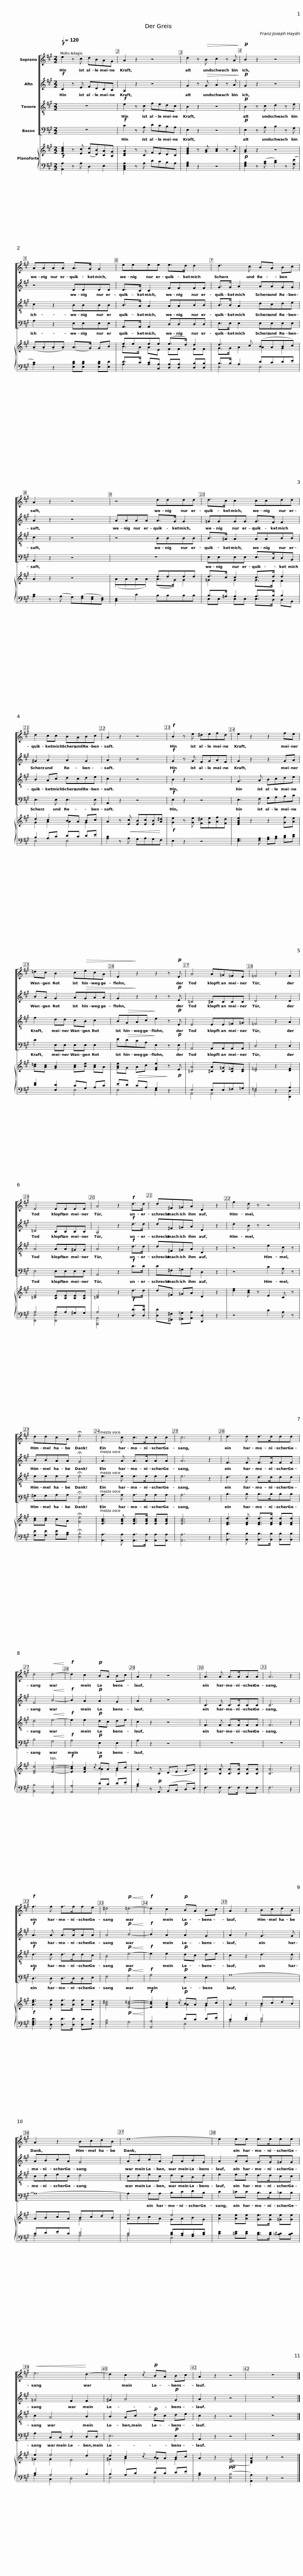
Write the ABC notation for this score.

X:1
%%score [ 1 2 3 4 ] { ( 5 7 ) | ( 6 8 ) }
L:1/8
Q:1/4=120
M:2/2
I:linebreak $
K:A
V:1 treble
V:2 treble
V:3 treble-8
V:4 bass
V:5 treble
V:7 treble
V:6 bass
V:8 bass
V:1
!f! e2 z c dBAG | A2 z2 z4 | d2 z!>(! B c2 z A!>)! |!p! B2 z2 z4 |$ AAAA A>G G2 | %5
 eeee e>d d2 | d3 c BA Bc |$ A2 z2 z4 | z4 dddd | d>c c2 ccdd |$ %10
 d2 cc BABc | A2 z2 z4 |!f! B2 z e ^defd | e2 z2 z2 fe |$ =dc B2 c!>(!ecA | %15
 E2!>)! z2 z2 z!p! E | A4 A=G=FE | =F4 z2 F2 |$ E4 EEEE | A4 z2!f! d>d | %20
 d^F=GA D2 z2 | f2 d z z4 | ddcA !fermata!e4 |$ c3 c c>ccc | c6 z2 | %25
 d3 d d>ddd | d4!<(! d4-!<)! |!f! d2 c2!p! BA Bc |$ A2 z2 z4 | A3 A A>AAA | %30
 A6 z2 |!f! f3 f f>ffe | ^d4!p!!<(! =d4-!<)! |$!f! d2 c2!p! BA Bc | A2 z2 BcdB | %35
 A2 z2 BcdB | e8- |$ e2 ee e>eee |!<(! e6!<)! d2- | d2 c2!p!{/c} BA Bc | %40
 A2 z2 z4 | z8 |] %42
V:2
!f! C2 z E FDCB, | A,2 z2 z4 | G2 z!>(! G A2 z A!>)! |!p! G2 z2 z4 |$ z4 DDDD | %5
 D>C C2 FFFF | G>G A2 AAGG |$ A2 z2 z4 | AAAA A>G G2 | =GGGG G>F F2 |$ %10
 ^G2 A2 A2 G2 | A2 z2 z4 |!f! G2 z G FGAF | G2 z2 z2 GA |$ BA G2 A!>(!GAA | %15
 G2!>)! z2 z2 z!p! E | =C4 ^CCCC | D4 z2 D2 |$ =C4 B,B,B,B, | A,4 z2!f! d>d | %20
 d^F=GA D2 z2 | d2 B z z4 | BBAA !fermata!G4 |$ A3 A A>AAA | A6 z2 | %25
 F3 F F>FFF | F4!<(! B4-!<)! |!f! B2 A2!p! A2 G2 |$ A2 z2 z4 | C3 C C>CCC | %30
 C6 z2 |!f! A3 A A>AAA | A4!p!!<(! B4-!<)! |$!f! B2 A2!p! A2 G2 | A2 z2 G3 G | %35
 ABcA G4 | ABcA GABG |$ A2 AA G>G=GG | =G4 F2 F2 | ^G2 A4!p! G2 | %40
 A2 z2 z4 | z8 |] %42
V:3
 z8 |!f! e2 z c fedc | B2 z2 z4 |!p! B2 z c d2 z e |$ c2 z2 BBBB | %5
 B>A A2 AABB | B>B A2 dcde |$ c2 z2 z4 | z4 BBBB | B>^A A2 AABB |$ %10
 B2 Ac dcde | c2 z2 z4 |!f! B2 z2 z4 | G3 A Bcde |$ f2 dd cB c2 | %15
 B!>(!GAc!>)! e2 z!p! E | E4 EE=F=G | =F4 z2 A2 |$ A4 AA^GG | A4 z2!f! d>d | %20
 d^F=GA D2 z2 | z4 e2 c z | eeee !fermata!e4 |$ e3 e e>eee | e6 z2 | %25
 d3 d d>ddd | d4!<(! e4-!<)! |!f! e2 e2!p! dc de |$ c2 z2 z4 | F3 F F>FFF | %30
 F6 z2 |!f! d3 d d>ddc | B4!p!!<(! e4-!<)! |$!f! e2 e2!p! dc de | c2 z2 d3 d | %35
 cdec d4 | cdec dcBd |$ e2 ee d>dcc | c2 A4 B2 | B2 Ac!p! dc de | %40
 c2 z2 z4 | z8 |] %42
V:4
 z8 |!f! C2 z A, DCB,A, | E,2 z2 z4 |!p! E,2 z A, B,2 z G, |$ A,2 z2 E,E,E,E, | %5
 A,,>A,, A,,2 D,D,D,D, | E,>E, E,2 E,E,E,E, |$ A,,2 z2 z4 | z8 | E,E,E,E, E,->D,D,B,, |$ %10
 E,3 E, E,3 E, | A,,2 z2 z4 |!f! E,2 z2 z4 | E,3 F, G,A,B,C |$ D2 E,E, E,E, E,2 | %15
 E!>(!DCA,!>)! E,2 z!p! E, | A,,4 A,,A,,A,,A,, | D,4 z2 D,2 |$ E,4 E,E,E,E, | A,,4 z2!f! D>D | %20
 D^F,=G,A, D,2 z2 | z4 C2 A, z | ^G,G,A,A, !fermata!E,4 |$ A,3 A, A,>A,A,A, | A,6 z2 | %25
 B,3 B, B,>B,B,B, | B,4!<(! G,4!<)! |!f! A,4!p! E,2 E,2 |$ A,2 z2 z4 | z8 | %30
 z8 |!f! D,3 D, D,>D,D,E, | F,4!p!!<(! G,4!<)! |$!f! A,4!p! E,2 E,2 | A,8- | %35
 A,8- | A,2 A,A, B,CDB, |$ C2 =CC B,>B,_B,B, | A,2 C,C, D,2 D,D, | E,6!p! E,2 | %40
 A,,2 z2 z4 | z8 |] %42
V:5
!f! [EAce]2 z [Ec] ([Fd][DB])[C-A][B,G] | [CEA]2 z C F-ED-C | [EGBd]2 z [GB] [Ac]2 z A |!p! [GB]2 z2 z4 |$ (.A.A.A.A) (A>G) GB | %5
 eeee (e>d) d2 | d3 c (BABc) |$ A2 z2 z4 | x4 dddd | d>c c2 c>d d2 |$ %10
 d2- c2 BA Bc | A2 z!<(! [Ec] [EB][Ec][EB]!<)![A^d] |!f! [Ge]2 z [Ge] [F^d][Ge][Af][Fd] | [EGBe]2 z2 z2 [Gf][Ae] |$ [B=d][Ac] [GB]2 [Ac][Be] [Ac]A | %15
 [GBe]G-!>(! Ac [EGe]2!>)! z!p! E | [=CA]4 [^CA][C=G][C=F][CE] | [D=F]4 z2 [DF]2 |$ [=CE]4 [B,E][B,E][B,E][B,E] | [=CE]4 z2!f! d>d | %20
 d^F =GA D2 z2 | [df-]2 [Bd] z E2- C z | [Bd][Bd] cA !fermata![Ge]4 |$ [EAc]3 [EAc] [EAc]>[EAc] [EAc][EAc] | [EAc]6 z2 | %25
 [DFd]3 [DFd] [DFd]>[DFd] [DFd][DFd] | [DFd]4 [EBd]4- |!f! [EBd]2 [EAc]2!p!{/c} BA Bc |$ A2 z C (DE FG) | [CA]3 [CA] [CA]>[CA] [CA][CA] | %30
 [CA]6 z2 |!f! [Adf]3 [Af] [Af]>[Af] [Af][Ae] | [A^d]4!p!!<(! [EB=d]4-!<)! |$!f! [EBd]2 [EAc]2!p!{/c} BA Bc | A2 z2 BcdB | %35
 ABcA BcdB | e4 e4 |$ [Ae]2 [Ae][Ae] [Ge]>[Ge] [=Ge][Ge] | e2 e4 d2 | d2 c2{/c} BA Bc | %40
 A2 z2!pp! ([DEG]4 | [CEA]2) z2 z4 |] %42
V:6
 [A,,A,]2 z A, D,2- E,2 | [A,,C,E,A,]2 z A, D-CB,-A, | [E,G,B,]2 z2 z4 | [E,G,B,]2 z ([A,C] [B,D]2) z ([G,E] |$ [A,C]2) z2 [E,B,D][E,B,D] [E,B,D][E,D] | %5
 D>C [A,C][C,A,] [D,A,][D,A,] [D,B,][D,B,] | B,>B, A,2 DCDE |$ [A,C]2 z (A, G,)([F,A,][E,G,][D,F,]) | [C,E,]2 C2 B,B,B,B, | B,>^A, A,2 A,>B, B,2 |$ %10
 B,2 A,C DC DE | [A,C]2 z A, G,A,G,F, | E,2 z2 z4 | [E,G,]3 [F,A,] [G,B,][A,C] [B,D][CE] |$ [DF]2 [E,D]2 CG, A,C | %15
 ED CA, G,2 z2 | E,4 E,E,=F,=G, | =F,4 z2 A,2 |$ A,4 A,A,^G,G, | A,4 z2 [D,D]>[D,D] | %20
 [D,D][^F,,^F,] [=G,,=G,][A,,A,] [D,,D,]2 z2 | z4 C2- A, z | [G,E][G,E] [A,E][A,C] !fermata![E,B,]4 |$ [A,,A,]3 [A,,A,] [A,,A,]>[A,,A,] [A,,A,][A,,A,] | [A,,A,]6 z2 | %25
 [B,,B,]3 [B,,B,] [B,,B,]>[B,,B,] [B,,B,][B,,B,] | [B,,B,]4 [G,,G,]4 | [A,,A,]4 DC DE |$ C2 z!p! A,, (B,,C, D,E,) | F,3 F, F,>F, F,F, | %30
 F,6 z2 | [D,F,A,D]3 [D,D] [D,D]>[D,D] [D,D][E,C] | [F,B,]4 G,4 |$ [A,,A,]4 DC DE | C2 [CE]2 D4 | %35
 CDEC D4 | C4 [B,D][A,C][G,B,][B,D] |$ [CE]2 [=CE][CE] [B,D]>[B,D] [_B,^C][B,C] | C2 A,4 B,2 | B,2 A,C DC DE | %40
 [A,C]2 z2 ([E,B,]4 | [A,,A,]2) z2 z4 |] %42
V:7
 x8 | x8 | x8 | x8 |$ x8 | %5
 B>A AE FF FF | G>G A2 A2 G2 |$ x8 | (.A.A.A.A) (A>G) G2 | =G2 G2 G>F F2 |$ %10
 G2 A2 A2 G2 | x8 | x8 | x8 |$ x8 | %15
 x8 | x8 | x8 |$ x8 | x8 | %20
 x8 | x8 | x8 |$ x8 | x8 | %25
 x8 | x8 | x4 A2 G2 |$ x8 | x8 | %30
 x8 | x8 | x8 |$ x4 A2 G2 | x4 G4 | %35
 x4 G4 | ABcA GABG |$ x8 | =G2 G2 F4 | ^G2 A2 A2 G2 | %40
 x8 | x8 |] %42
V:8
 x8 | x8 | x8 | x8 |$ x8 | %5
 A,2 x6 | E,4 E,4 |$ x8 | x8 | E,E, E,E, E,>D, D,B,, |$ %10
 E,4 E,4 | x8 | x8 | x8 |$ x4 E,4 | %15
 E,4 E,2 x2 | A,,4 A,,4 | D,4 x2 [D,,D,]2 |$ [E,,E,]4 [E,,E,]4 | [A,,,A,,]4 x4 | %20
 x8 | x8 | x8 |$ x8 | x8 | %25
 x8 | x8 | x4 E,4 |$ A,2 x6 | x8 | %30
 x8 | x8 | x8 |$ x4 E,4 | A,4 A,4 | %35
 A,4 A,4 | A,4 E,4 |$ x8 | A,2 C,2 D,4 | E,4 E,4 | %40
 x8 | x8 |] %42
